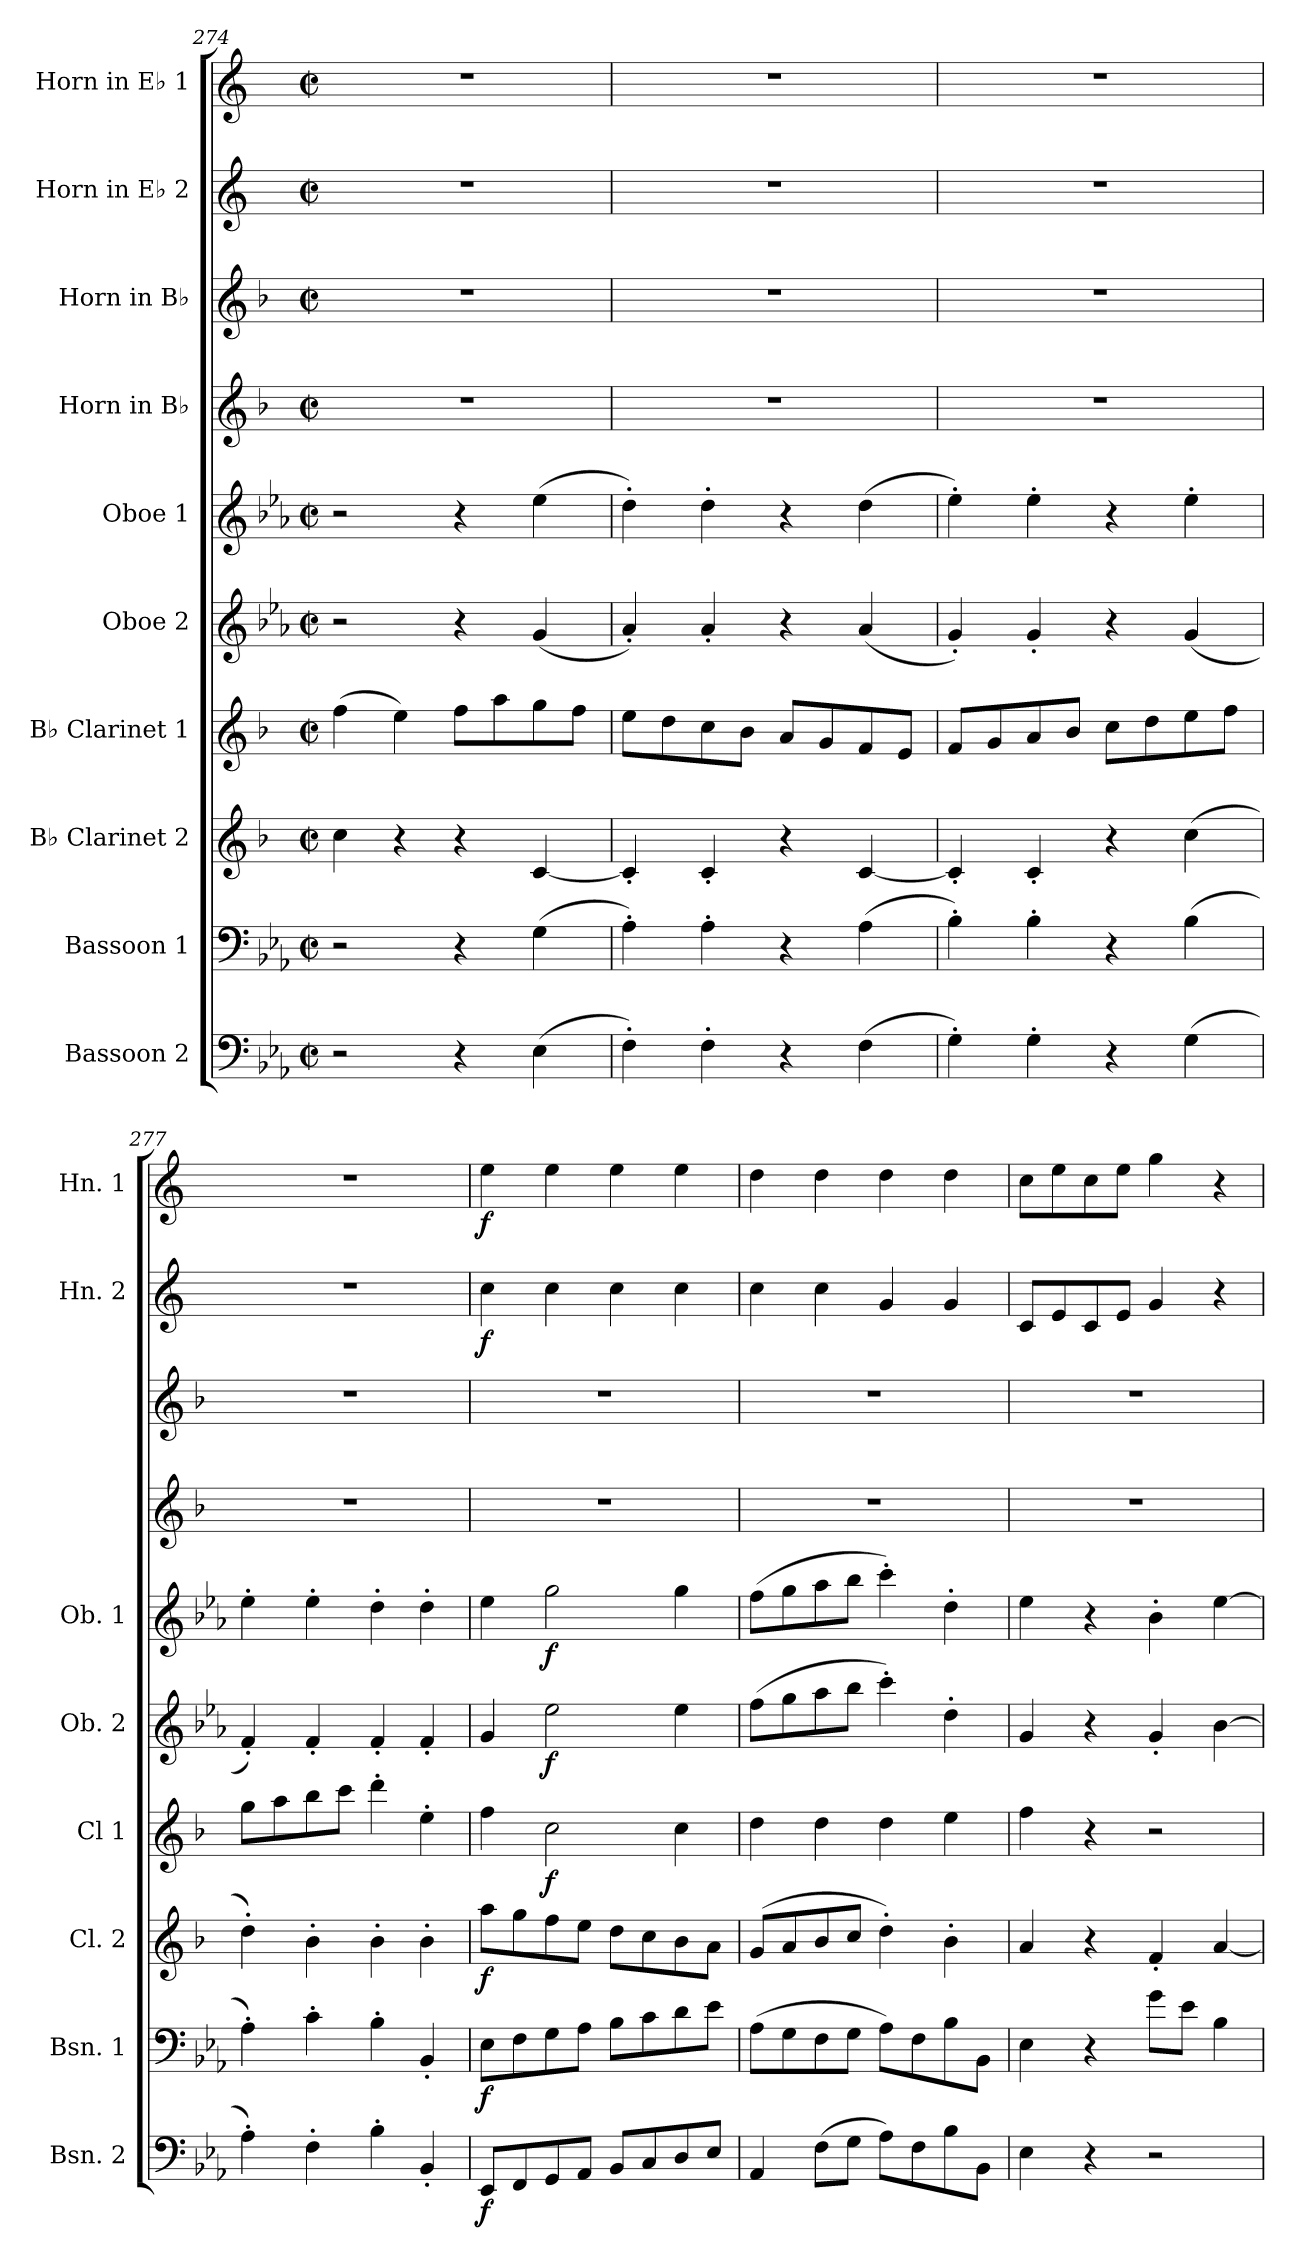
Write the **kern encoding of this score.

**kern	**dynam	**kern	**dynam	**kern	**dynam	**kern	**dynam	**kern	**dynam	**kern	**dynam	**kern	**kern	**kern	**dynam	**kern	**dynam
*part10	*part10	*part9	*part9	*part8	*part8	*part7	*part7	*part6	*part6	*part5	*part5	*part4	*part3	*part2	*part2	*part1	*part1
*staff10	*staff10	*staff9	*staff9	*staff8	*staff8	*staff7	*staff7	*staff6	*staff6	*staff5	*staff5	*staff4	*staff3	*staff2	*staff2	*staff1	*staff1
*I"Bassoon 2	*	*I"Bassoon 1	*	*I"B♭ Clarinet 2	*	*I"B♭ Clarinet 1	*	*I"Oboe 2	*	*I"Oboe 1	*	*I"Horn in B♭	*I"Horn in B♭	*I"Horn in E♭ 2	*	*I"Horn in E♭ 1	*
*I'Bsn. 2	*	*I'Bsn. 1	*	*I'Cl. 2	*	*I'Cl 1	*	*I'Ob. 2	*	*I'Ob. 1	*	*	*	*I'Hn. 2	*	*I'Hn. 1	*
*clefF4	*	*clefF4	*	*clefG2	*	*clefG2	*	*clefG2	*	*clefG2	*	*clefG2	*clefG2	*clefG2	*	*clefG2	*
*	*	*	*	*ITrd1c2	*	*ITrd1c2	*	*	*	*	*	*ITrd1c2	*ITrd1c2	*ITrd5c9	*	*ITrd5c9	*
*k[b-e-a-]	*	*k[b-e-a-]	*	*k[b-e-a-]	*	*k[b-e-a-]	*	*k[b-e-a-]	*	*k[b-e-a-]	*	*k[b-e-a-]	*k[b-e-a-]	*k[b-e-a-]	*	*k[b-e-a-]	*
*M2/2	*	*M2/2	*	*M2/2	*	*M2/2	*	*M2/2	*	*M2/2	*	*M2/2	*M2/2	*M2/2	*	*M2/2	*
*met(c|)	*	*met(c|)	*	*met(c|)	*	*met(c|)	*	*met(c|)	*	*met(c|)	*	*met(c|)	*met(c|)	*met(c|)	*	*met(c|)	*
=274	=274	=274	=274	=274	=274	=274	=274	=274	=274	=274	=274	=274	=274	=274	=274	=274	=274
2r	.	2r	.	4b-\	.	(>4ee-\	.	2r	.	2r	.	1r	1r	1r	.	1r	.
.	.	.	.	4r	.	4dd\)	.	.	.	.	.	.	.	.	.	.	.
4r	.	4r	.	4r	.	8ee-\L	.	4r	.	4r	.	.	.	.	.	.	.
.	.	.	.	.	.	8gg\	.	.	.	.	.	.	.	.	.	.	.
(>4E-\	.	(>4G\	.	[4B-/	.	8ff\	.	(<4g/	.	(>4ee-\	.	.	.	.	.	.	.
.	.	.	.	.	.	8ee-\J	.	.	.	.	.	.	.	.	.	.	.
=275	=275	=275	=275	=275	=275	=275	=275	=275	=275	=275	=275	=275	=275	=275	=275	=275	=275
4F'\)	.	4A-'\)	.	4B-'/]	.	8dd\L	.	4a-'/)	.	4dd'\)	.	1r	1r	1r	.	1r	.
.	.	.	.	.	.	8cc\	.	.	.	.	.	.	.	.	.	.	.
4F'\	.	4A-'\	.	4B-'/	.	8b-\	.	4a-'/	.	4dd'\	.	.	.	.	.	.	.
.	.	.	.	.	.	8a-\J	.	.	.	.	.	.	.	.	.	.	.
4r	.	4r	.	4r	.	8g/L	.	4r	.	4r	.	.	.	.	.	.	.
.	.	.	.	.	.	8f/	.	.	.	.	.	.	.	.	.	.	.
(>4F\	.	(>4A-\	.	[4B-/	.	8e-/	.	(<4a-/	.	(>4dd\	.	.	.	.	.	.	.
.	.	.	.	.	.	8d/J	.	.	.	.	.	.	.	.	.	.	.
=276	=276	=276	=276	=276	=276	=276	=276	=276	=276	=276	=276	=276	=276	=276	=276	=276	=276
4G'\)	.	4B-'\)	.	4B-'/]	.	8e-/L	.	4g'/)	.	4ee-'\)	.	1r	1r	1r	.	1r	.
.	.	.	.	.	.	8f/	.	.	.	.	.	.	.	.	.	.	.
4G'\	.	4B-'\	.	4B-'/	.	8g/	.	4g'/	.	4ee-'\	.	.	.	.	.	.	.
.	.	.	.	.	.	8a-/J	.	.	.	.	.	.	.	.	.	.	.
4r	.	4r	.	4r	.	8b-\L	.	4r	.	4r	.	.	.	.	.	.	.
.	.	.	.	.	.	8cc\	.	.	.	.	.	.	.	.	.	.	.
(>4G\	.	(>4B-\	.	(>4b-\	.	8dd\	.	(<4g/	.	4ee-'\	.	.	.	.	.	.	.
.	.	.	.	.	.	8ee-\J	.	.	.	.	.	.	.	.	.	.	.
=277	=277	=277	=277	=277	=277	=277	=277	=277	=277	=277	=277	=277	=277	=277	=277	=277	=277
4A-'\)	.	4A-'\)	.	4cc'\)	.	8ff\L	.	4f'/)	.	4ee-'\	.	1r	1r	1r	.	1r	.
.	.	.	.	.	.	8gg\	.	.	.	.	.	.	.	.	.	.	.
4F'\	.	4c'\	.	4a-'\	.	8aa-\	.	4f'/	.	4ee-'\	.	.	.	.	.	.	.
.	.	.	.	.	.	8bb-\J	.	.	.	.	.	.	.	.	.	.	.
4B-'\	.	4B-'\	.	4a-'\	.	4ccc'\	.	4f'/	.	4dd'\	.	.	.	.	.	.	.
4BB-'/	.	4BB-'/	.	4a-'\	.	4dd'\	.	4f'/	.	4dd'\	.	.	.	.	.	.	.
!!LO:PB:g=z
=278	=278	=278	=278	=278	=278	=278	=278	=278	=278	=278	=278	=278	=278	=278	=278	=278	=278
!	!LO:DY:b	!	!LO:DY:b	!	!LO:DY:b	!	!	!	!	!	!	!	!	!	!LO:DY:b	!	!LO:DY:b
8EE-/L	f	8E-\L	f	8gg\L	f	4ee-\	.	4g/	.	4ee-\	.	1r	1r	4e-\	f	4g\	f
8FF/	.	8F\	.	8ff\	.	.	.	.	.	.	.	.	.	.	.	.	.
!	!	!	!	!	!	!	!LO:DY:b	!	!LO:DY:b	!	!LO:DY:b	!	!	!	!	!	!
8GG/	.	8G\	.	8ee-\	.	2b-\	f	2ee-\	f	2gg\	f	.	.	4e-\	.	4g\	.
8AA-/J	.	8A-\J	.	8dd\J	.	.	.	.	.	.	.	.	.	.	.	.	.
8BB-/L	.	8B-\L	.	8cc\L	.	.	.	.	.	.	.	.	.	4e-\	.	4g\	.
8C/	.	8c\	.	8b-\	.	.	.	.	.	.	.	.	.	.	.	.	.
8D/	.	8d\	.	8a-\	.	4b-\	.	4ee-\	.	4gg\	.	.	.	4e-\	.	4g\	.
8E-/J	.	8e-\J	.	8g\J	.	.	.	.	.	.	.	.	.	.	.	.	.
=279	=279	=279	=279	=279	=279	=279	=279	=279	=279	=279	=279	=279	=279	=279	=279	=279	=279
4AA-/	.	(>8A-\L	.	(>8f/L	.	4cc\	.	(>8ff\L	.	(>8ff\L	.	1r	1r	4e-\	.	4f\	.
.	.	8G\	.	8g/	.	.	.	8gg\	.	8gg\	.	.	.	.	.	.	.
(>8F\L	.	8F\	.	8a-/	.	4cc\	.	8aa-\	.	8aa-\	.	.	.	4e-\	.	4f\	.
8G\J	.	8G\J	.	8b-/J	.	.	.	8bb-\J	.	8bb-\J	.	.	.	.	.	.	.
8A-\L)	.	8A-\L)	.	4cc'\)	.	4cc\	.	4ccc'\)	.	4ccc'\)	.	.	.	4B-/	.	4f\	.
8F\	.	8F\	.	.	.	.	.	.	.	.	.	.	.	.	.	.	.
8B-\	.	8B-\	.	4a-'\	.	4dd\	.	4dd'\	.	4dd'\	.	.	.	4B-/	.	4f\	.
8BB-\J	.	8BB-\J	.	.	.	.	.	.	.	.	.	.	.	.	.	.	.
=280	=280	=280	=280	=280	=280	=280	=280	=280	=280	=280	=280	=280	=280	=280	=280	=280	=280
4E-\	.	4E-\	.	4g/	.	4ee-\	.	4g/	.	4ee-\	.	1r	1r	8E-/L	.	8e-\L	.
.	.	.	.	.	.	.	.	.	.	.	.	.	.	8G/	.	8g\	.
4r	.	4r	.	4r	.	4r	.	4r	.	4r	.	.	.	8E-/	.	8e-\	.
.	.	.	.	.	.	.	.	.	.	.	.	.	.	8G/J	.	8g\J	.
2r	.	8g\L	.	4e-'/	.	2r	.	4g'/	.	4b-'\	.	.	.	4B-/	.	4b-\	.
.	.	8e-\J	.	.	.	.	.	.	.	.	.	.	.	.	.	.	.
.	.	4B-\	.	[4g/	.	.	.	[4b-\	.	[4ee-\	.	.	.	4r	.	4r	.
=	=	=	=	=	=	=	=	=	=	=	=	=	=	=	=	=	=
*-	*-	*-	*-	*-	*-	*-	*-	*-	*-	*-	*-	*-	*-	*-	*-	*-	*-
